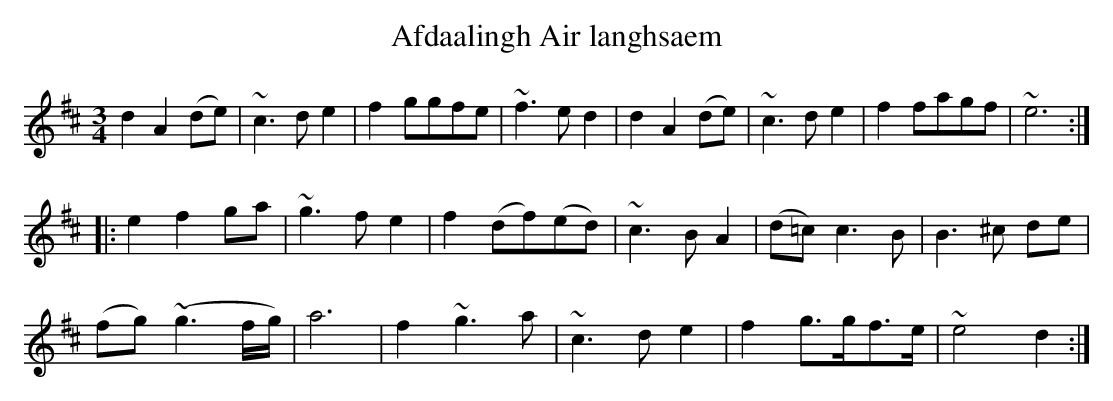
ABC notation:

X:1
T:Afdaalingh Air langhsaem
M:3/4
K:Dmaj
d2A2(de)|~c3de2|f2ggfe|~f3ed2|d2A2(de)|~c3de2|f2fagf|~e6:|
|:e2f2ga|~g3fe2|f2(df)(ed)|~c3BA2|(d=c)c3B|B3^c de|
(fg)~(g3f/g/)|a6|f2~g3a|~c3de2|f2g>gf>e|~e4d2:|
